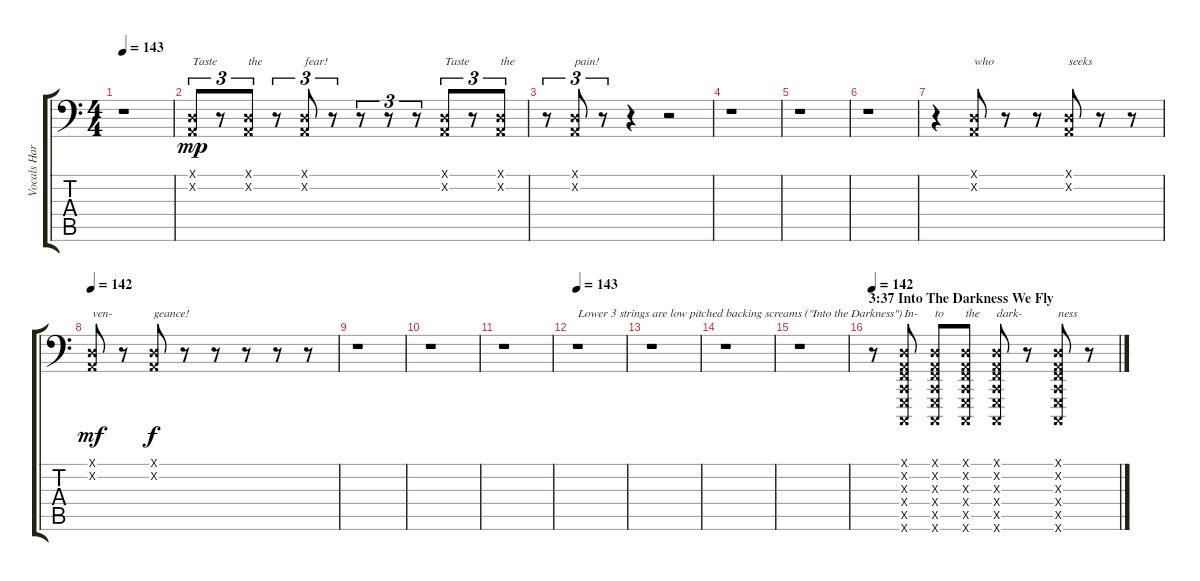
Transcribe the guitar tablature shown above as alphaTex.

\track ("Vocals Harsh (Jari)" "Vocals Har") {instrument timpani}
\staff {score tabs}
\tuning (D3 A2 F2 C2 G1 C1) {hide}
\ts (4 4)
\tempo 143
\clef f4
\ks c
r.1{dy f} |
(0.1{x} 0.2{x}).8{tu (3 2) txt "Taste" dy mp} r.8{tu (3 2)} (0.1{x} 0.2{x}).8{tu (3 2) txt "the"} r.8{tu (3 2)} (0.1{x} 0.2{x}).8{tu (3 2) txt "fear!"} r.8{tu (3 2)} r.8{tu (3 2)} r.8{tu (3 2)} r.8{tu (3 2)} (0.1{x} 0.2{x}).8{tu (3 2) txt "Taste"} r.8{tu (3 2)} (0.1{x} 0.2{x}).8{tu (3 2) txt "the"} |
r.8{tu (3 2)} (0.1{x} 0.2{x}).8{tu (3 2) txt "pain!"} r.8{tu (3 2)} r.4 r.2 |
r.1 |
r.1 |
r.1 |
r.4 (0.1{x} 0.2{x}).8{txt "who"} r.8 r.8 (0.1{x} 0.2{x}).8{txt "seeks"} r.8 r.8 |
\tempo 142
(0.1{x} 0.2{x}).8{txt "ven-" dy mf} r.8 (0.1{x} 0.2{x}).8{txt "geance!" dy f} r.8 r.8 r.8 r.8 r.8 |
r.1 |
r.1 |
r.1 |
\tempo 143
r.1{txt "Lower 3 strings are low pitched backing screams (\"Into the Darkness\")"} |
r.1 |
r.1 |
r.1 |
\section ("" "3:37 Into The Darkness We Fly")
\tempo 142
r.8 (0.1{x} 0.2{x} 0.3{x} 0.4{x} 0.5{x} 0.6{x}).8{txt "In-"} (0.1{x} 0.2{x} 0.3{x} 0.4{x} 0.5{x} 0.6{x}).8{txt "to"} (0.1{x} 0.2{x} 0.3{x} 0.4{x} 0.5{x} 0.6{x}).8{txt "the"} (0.1{x} 0.2{x} 0.3{x} 0.4{x} 0.5{x} 0.6{x}).8{txt "dark-"} r.8 (0.1{x} 0.2{x} 0.3{x} 0.4{x} 0.5{x} 0.6{x}).8{txt "ness"} r.8
